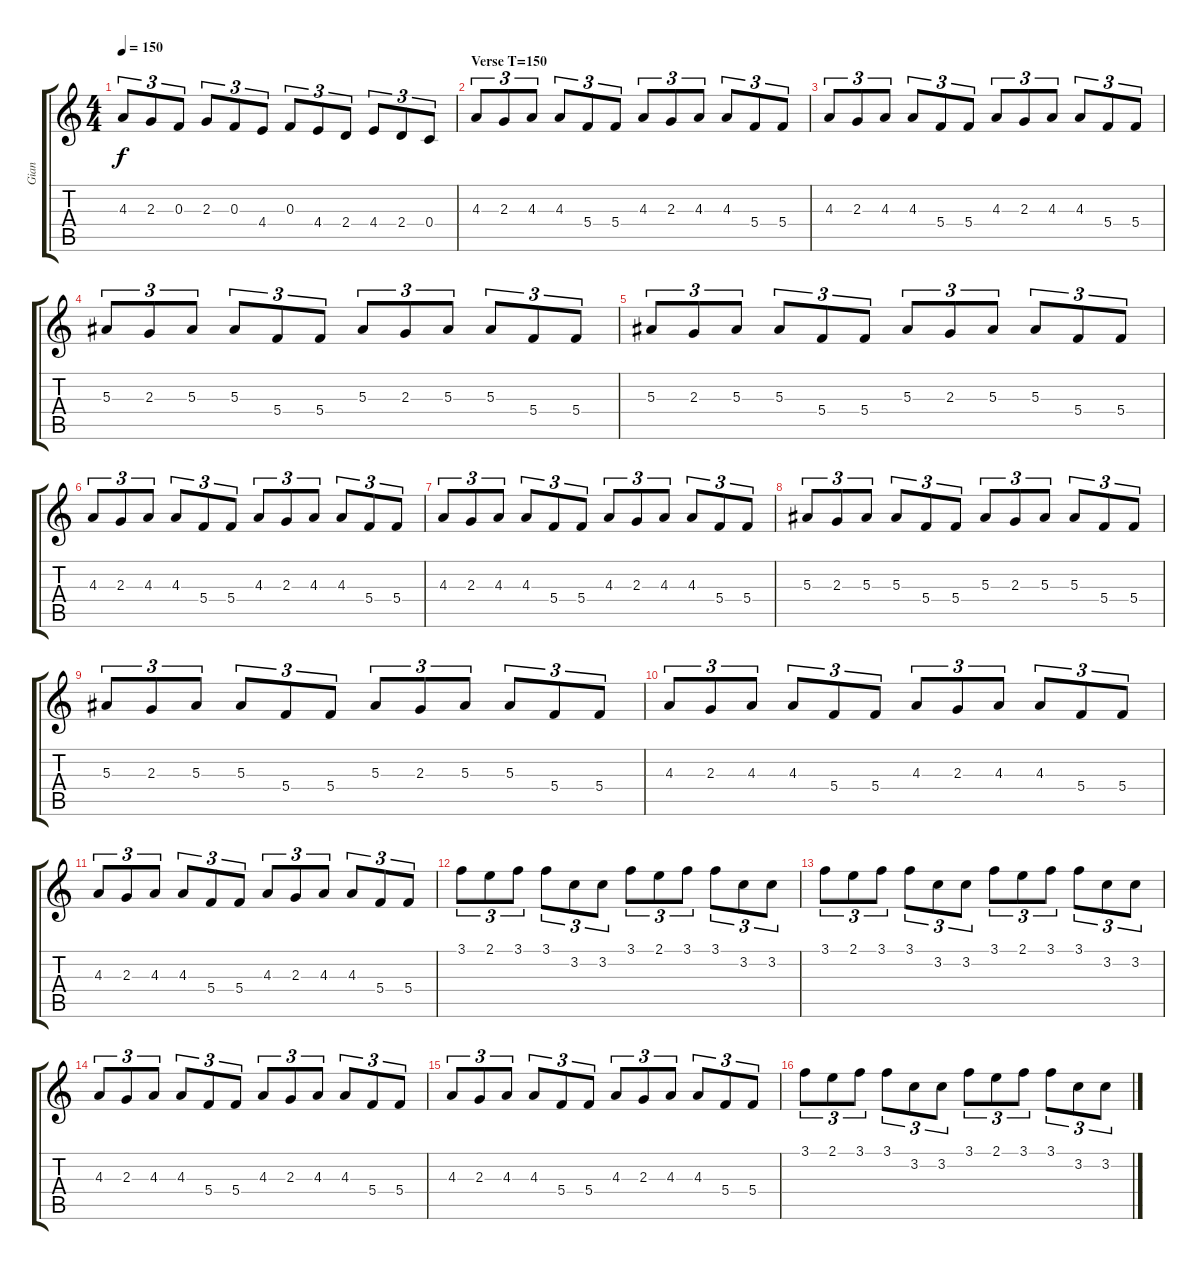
\track ("Gian" "Gian") {instrument distortionguitar}
\staff {score tabs}
\tuning (D4 A3 F3 C3 G2 D2) {hide}
\ts (4 4)
\tempo 150
\clef g2
\ks c
4.3.8{tu (3 2) dy f} 2.3.8{tu (3 2)} 0.3.8{tu (3 2)} 2.3.8{tu (3 2)} 0.3.8{tu (3 2)} 4.4.8{tu (3 2)} 0.3.8{tu (3 2)} 4.4.8{tu (3 2)} 2.4.8{tu (3 2)} 4.4.8{tu (3 2)} 2.4.8{tu (3 2)} 0.4.8{tu (3 2)} |
\section ("" "Verse T=150")
4.3.8{tu (3 2)} 2.3.8{tu (3 2)} 4.3.8{tu (3 2)} 4.3.8{tu (3 2)} 5.4.8{tu (3 2)} 5.4.8{tu (3 2)} 4.3.8{tu (3 2)} 2.3.8{tu (3 2)} 4.3.8{tu (3 2)} 4.3.8{tu (3 2)} 5.4.8{tu (3 2)} 5.4.8{tu (3 2)} |
4.3.8{tu (3 2)} 2.3.8{tu (3 2)} 4.3.8{tu (3 2)} 4.3.8{tu (3 2)} 5.4.8{tu (3 2)} 5.4.8{tu (3 2)} 4.3.8{tu (3 2)} 2.3.8{tu (3 2)} 4.3.8{tu (3 2)} 4.3.8{tu (3 2)} 5.4.8{tu (3 2)} 5.4.8{tu (3 2)} |
5.3.8{tu (3 2)} 2.3.8{tu (3 2)} 5.3.8{tu (3 2)} 5.3.8{tu (3 2)} 5.4.8{tu (3 2)} 5.4.8{tu (3 2)} 5.3.8{tu (3 2)} 2.3.8{tu (3 2)} 5.3.8{tu (3 2)} 5.3.8{tu (3 2)} 5.4.8{tu (3 2)} 5.4.8{tu (3 2)} |
5.3.8{tu (3 2)} 2.3.8{tu (3 2)} 5.3.8{tu (3 2)} 5.3.8{tu (3 2)} 5.4.8{tu (3 2)} 5.4.8{tu (3 2)} 5.3.8{tu (3 2)} 2.3.8{tu (3 2)} 5.3.8{tu (3 2)} 5.3.8{tu (3 2)} 5.4.8{tu (3 2)} 5.4.8{tu (3 2)} |
4.3.8{tu (3 2)} 2.3.8{tu (3 2)} 4.3.8{tu (3 2)} 4.3.8{tu (3 2)} 5.4.8{tu (3 2)} 5.4.8{tu (3 2)} 4.3.8{tu (3 2)} 2.3.8{tu (3 2)} 4.3.8{tu (3 2)} 4.3.8{tu (3 2)} 5.4.8{tu (3 2)} 5.4.8{tu (3 2)} |
4.3.8{tu (3 2)} 2.3.8{tu (3 2)} 4.3.8{tu (3 2)} 4.3.8{tu (3 2)} 5.4.8{tu (3 2)} 5.4.8{tu (3 2)} 4.3.8{tu (3 2)} 2.3.8{tu (3 2)} 4.3.8{tu (3 2)} 4.3.8{tu (3 2)} 5.4.8{tu (3 2)} 5.4.8{tu (3 2)} |
5.3.8{tu (3 2)} 2.3.8{tu (3 2)} 5.3.8{tu (3 2)} 5.3.8{tu (3 2)} 5.4.8{tu (3 2)} 5.4.8{tu (3 2)} 5.3.8{tu (3 2)} 2.3.8{tu (3 2)} 5.3.8{tu (3 2)} 5.3.8{tu (3 2)} 5.4.8{tu (3 2)} 5.4.8{tu (3 2)} |
5.3.8{tu (3 2)} 2.3.8{tu (3 2)} 5.3.8{tu (3 2)} 5.3.8{tu (3 2)} 5.4.8{tu (3 2)} 5.4.8{tu (3 2)} 5.3.8{tu (3 2)} 2.3.8{tu (3 2)} 5.3.8{tu (3 2)} 5.3.8{tu (3 2)} 5.4.8{tu (3 2)} 5.4.8{tu (3 2)} |
4.3.8{tu (3 2)} 2.3.8{tu (3 2)} 4.3.8{tu (3 2)} 4.3.8{tu (3 2)} 5.4.8{tu (3 2)} 5.4.8{tu (3 2)} 4.3.8{tu (3 2)} 2.3.8{tu (3 2)} 4.3.8{tu (3 2)} 4.3.8{tu (3 2)} 5.4.8{tu (3 2)} 5.4.8{tu (3 2)} |
4.3.8{tu (3 2)} 2.3.8{tu (3 2)} 4.3.8{tu (3 2)} 4.3.8{tu (3 2)} 5.4.8{tu (3 2)} 5.4.8{tu (3 2)} 4.3.8{tu (3 2)} 2.3.8{tu (3 2)} 4.3.8{tu (3 2)} 4.3.8{tu (3 2)} 5.4.8{tu (3 2)} 5.4.8{tu (3 2)} |
3.1.8{tu (3 2)} 2.1.8{tu (3 2)} 3.1.8{tu (3 2)} 3.1.8{tu (3 2)} 3.2.8{tu (3 2)} 3.2.8{tu (3 2)} 3.1.8{tu (3 2)} 2.1.8{tu (3 2)} 3.1.8{tu (3 2)} 3.1.8{tu (3 2)} 3.2.8{tu (3 2)} 3.2.8{tu (3 2)} |
3.1.8{tu (3 2)} 2.1.8{tu (3 2)} 3.1.8{tu (3 2)} 3.1.8{tu (3 2)} 3.2.8{tu (3 2)} 3.2.8{tu (3 2)} 3.1.8{tu (3 2)} 2.1.8{tu (3 2)} 3.1.8{tu (3 2)} 3.1.8{tu (3 2)} 3.2.8{tu (3 2)} 3.2.8{tu (3 2)} |
4.3.8{tu (3 2)} 2.3.8{tu (3 2)} 4.3.8{tu (3 2)} 4.3.8{tu (3 2)} 5.4.8{tu (3 2)} 5.4.8{tu (3 2)} 4.3.8{tu (3 2)} 2.3.8{tu (3 2)} 4.3.8{tu (3 2)} 4.3.8{tu (3 2)} 5.4.8{tu (3 2)} 5.4.8{tu (3 2)} |
4.3.8{tu (3 2)} 2.3.8{tu (3 2)} 4.3.8{tu (3 2)} 4.3.8{tu (3 2)} 5.4.8{tu (3 2)} 5.4.8{tu (3 2)} 4.3.8{tu (3 2)} 2.3.8{tu (3 2)} 4.3.8{tu (3 2)} 4.3.8{tu (3 2)} 5.4.8{tu (3 2)} 5.4.8{tu (3 2)} |
3.1.8{tu (3 2)} 2.1.8{tu (3 2)} 3.1.8{tu (3 2)} 3.1.8{tu (3 2)} 3.2.8{tu (3 2)} 3.2.8{tu (3 2)} 3.1.8{tu (3 2)} 2.1.8{tu (3 2)} 3.1.8{tu (3 2)} 3.1.8{tu (3 2)} 3.2.8{tu (3 2)} 3.2.8{tu (3 2)}
